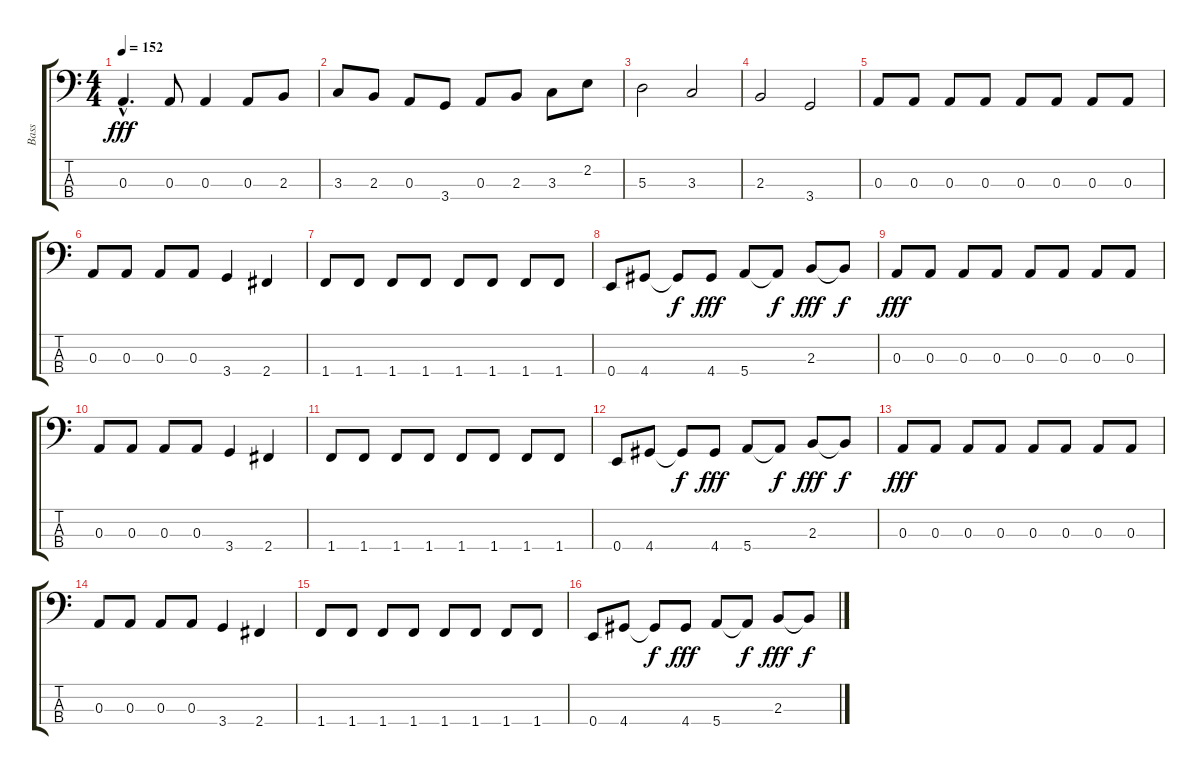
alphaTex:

\track ("Bass" "Bass") {instrument electricbassfinger}
\staff {score tabs}
\tuning (G2 D2 A1 E1) {hide}
\ts (4 4)
\tempo 152
\clef f4
\ks c
0.3{hac}.4{d dy fff} 0.3.8 0.3.4 0.3.8 2.3.8 |
3.3.8 2.3.8 0.3.8 3.4.8 0.3.8 2.3.8 3.3.8 2.2.8 |
5.3.2 3.3.2 |
2.3.2 3.4.2 |
0.3.8 0.3.8 0.3.8 0.3.8 0.3.8 0.3.8 0.3.8 0.3.8 |
0.3.8 0.3.8 0.3.8 0.3.8 3.4.4 2.4.4 |
1.4.8 1.4.8 1.4.8 1.4.8 1.4.8 1.4.8 1.4.8 1.4.8 |
0.4.8 4.4.8 4.4{t}.8{dy f} 4.4.8{dy fff} 5.4.8 5.4{t}.8{dy f} 2.3.8{dy fff} 2.3{t}.8{dy f} |
0.3.8{dy fff} 0.3.8 0.3.8 0.3.8 0.3.8 0.3.8 0.3.8 0.3.8 |
0.3.8 0.3.8 0.3.8 0.3.8 3.4.4 2.4.4 |
1.4.8 1.4.8 1.4.8 1.4.8 1.4.8 1.4.8 1.4.8 1.4.8 |
0.4.8 4.4.8 4.4{t}.8{dy f} 4.4.8{dy fff} 5.4.8 5.4{t}.8{dy f} 2.3.8{dy fff} 2.3{t}.8{dy f} |
0.3.8{dy fff} 0.3.8 0.3.8 0.3.8 0.3.8 0.3.8 0.3.8 0.3.8 |
0.3.8 0.3.8 0.3.8 0.3.8 3.4.4 2.4.4 |
1.4.8 1.4.8 1.4.8 1.4.8 1.4.8 1.4.8 1.4.8 1.4.8 |
0.4.8 4.4.8 4.4{t}.8{dy f} 4.4.8{dy fff} 5.4.8 5.4{t}.8{dy f} 2.3.8{dy fff} 2.3{t}.8{dy f}
